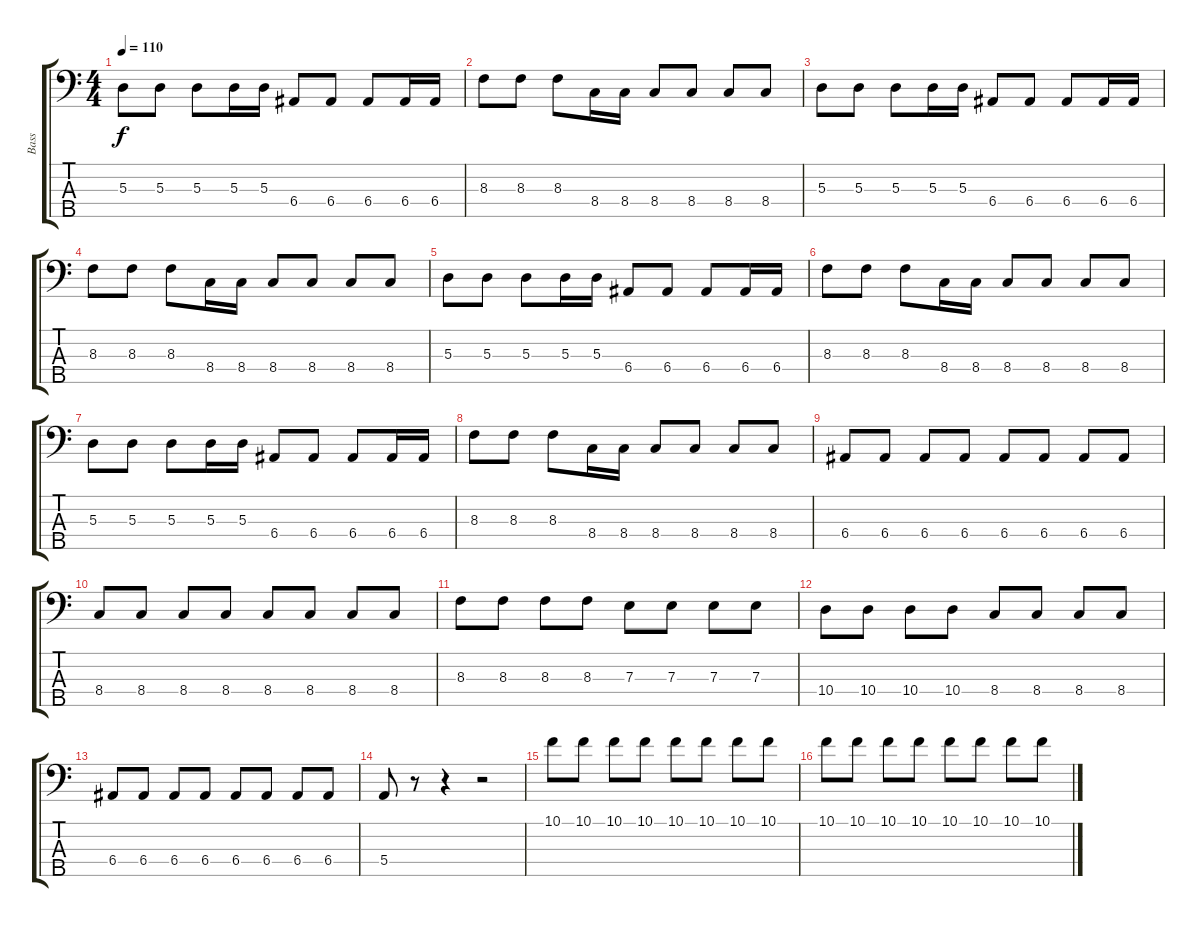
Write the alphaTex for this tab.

\track ("Bass" "Bass") {instrument electricbassfinger}
\staff {score tabs}
\tuning (G2 D2 A1 E1 B0) {hide}
\ts (4 4)
\tempo 110
\clef f4
\ks c
5.3.8{dy f} 5.3.8 5.3.8 5.3.16 5.3.16 6.4.8 6.4.8 6.4.8 6.4.16 6.4.16 |
8.3.8 8.3.8 8.3.8 8.4.16 8.4.16 8.4.8 8.4.8 8.4.8 8.4.8 |
5.3.8 5.3.8 5.3.8 5.3.16 5.3.16 6.4.8 6.4.8 6.4.8 6.4.16 6.4.16 |
8.3.8 8.3.8 8.3.8 8.4.16 8.4.16 8.4.8 8.4.8 8.4.8 8.4.8 |
5.3.8 5.3.8 5.3.8 5.3.16 5.3.16 6.4.8 6.4.8 6.4.8 6.4.16 6.4.16 |
8.3.8 8.3.8 8.3.8 8.4.16 8.4.16 8.4.8 8.4.8 8.4.8 8.4.8 |
5.3.8 5.3.8 5.3.8 5.3.16 5.3.16 6.4.8 6.4.8 6.4.8 6.4.16 6.4.16 |
8.3.8 8.3.8 8.3.8 8.4.16 8.4.16 8.4.8 8.4.8 8.4.8 8.4.8 |
6.4.8 6.4.8 6.4.8 6.4.8 6.4.8 6.4.8 6.4.8 6.4.8 |
8.4.8 8.4.8 8.4.8 8.4.8 8.4.8 8.4.8 8.4.8 8.4.8 |
8.3.8 8.3.8 8.3.8 8.3.8 7.3.8 7.3.8 7.3.8 7.3.8 |
10.4.8 10.4.8 10.4.8 10.4.8 8.4.8 8.4.8 8.4.8 8.4.8 |
6.4.8 6.4.8 6.4.8 6.4.8 6.4.8 6.4.8 6.4.8 6.4.8 |
5.4.8 r.8 r.4 r.2 |
10.1.8 10.1.8 10.1.8 10.1.8 10.1.8 10.1.8 10.1.8 10.1.8 |
10.1.8 10.1.8 10.1.8 10.1.8 10.1.8 10.1.8 10.1.8 10.1.8
